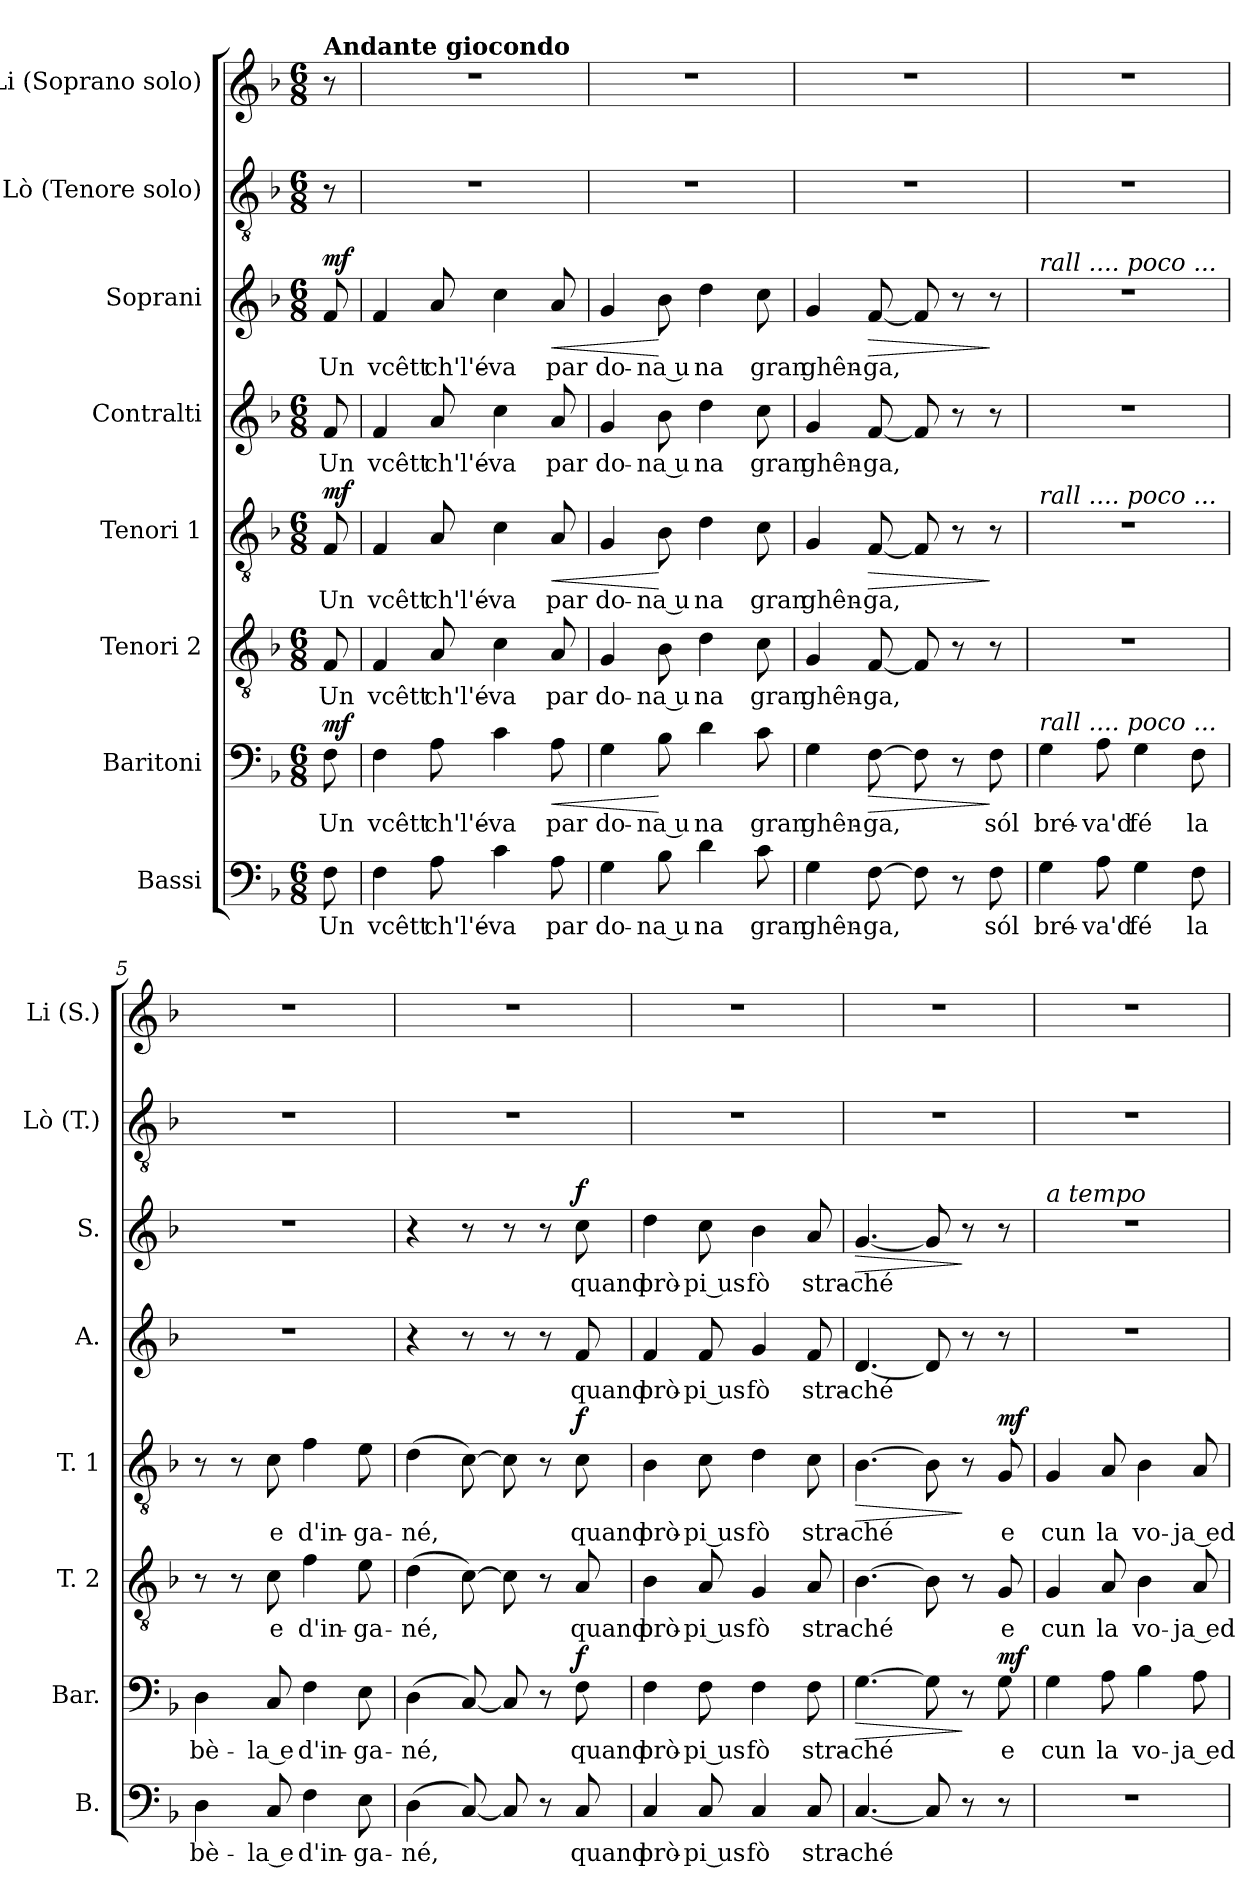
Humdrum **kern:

**kern	**text	**kern	**text	**dynam	**kern	**text	**kern	**text	**dynam	**kern	**text	**kern	**text	**dynam	**kern	**kern
*part8	*part8	*part7	*part7	*part7	*part6	*part6	*part5	*part5	*part5	*part4	*part4	*part3	*part3	*part3	*part2	*part1
*staff8	*staff8	*staff7	*staff7	*staff7	*staff6	*staff6	*staff5	*staff5	*staff5	*staff4	*staff4	*staff3	*staff3	*staff3	*staff2	*staff1
*I"Bassi	*	*I"Baritoni	*	*	*I"Tenori 2	*	*I"Tenori 1	*	*	*I"Contralti	*	*I"Soprani	*	*	*I"Lò (Tenore solo)	*I"Li (Soprano solo)
*I'B.	*	*I'Bar.	*	*	*I'T. 2	*	*I'T. 1	*	*	*I'A.	*	*I'S.	*	*	*I'Lò (T.)	*I'Li (S.)
*clefF4	*	*clefF4	*	*	*clefGv2	*	*clefGv2	*	*	*clefG2	*	*clefG2	*	*	*clefGv2	*clefG2
*k[b-]	*	*k[b-]	*	*	*k[b-]	*	*k[b-]	*	*	*k[b-]	*	*k[b-]	*	*	*k[b-]	*k[b-]
*M6/8	*	*M6/8	*	*	*M6/8	*	*M6/8	*	*	*M6/8	*	*M6/8	*	*	*M6/8	*M6/8
=	=	=	=	=	=	=	=	=	=	=	=	=	=	=	=	=
!	!	!	!	!	!	!	!	!	!	!	!	!	!	!	!	!LO:TX:a:B:t=Andante giocondo
!	!LO:LY:b	!	!LO:LY:b	!LO:DY:a	!	!LO:LY:b	!	!LO:LY:b	!LO:DY:a	!	!LO:LY:b	!	!LO:LY:b	!LO:DY:a	!	!
8F\	Un	8F\	Un	mf	8F/	Un	8F/	Un	mf	8f/	Un	8f/	Un	mf	8r	8r
=1	=1	=1	=1	=1	=1	=1	=1	=1	=1	=1	=1	=1	=1	=1	=1	=1
!	!LO:LY:b	!	!LO:LY:b	!	!	!LO:LY:b	!	!LO:LY:b	!	!	!LO:LY:b	!	!LO:LY:b	!	!	!
4F\	vcêtt	4F\	vcêtt	.	4F/	vcêtt	4F/	vcêtt	.	4f/	vcêtt	4f/	vcêtt	.	2.r	2.r
!	!LO:LY:b	!	!LO:LY:b	!	!	!LO:LY:b	!	!LO:LY:b	!	!	!LO:LY:b	!	!LO:LY:b	!	!	!
8A\	ch'l'é-	8A\	ch'l'é-	.	8A/	ch'l'é-	8A/	ch'l'é-	.	8a/	ch'l'é-	8a/	ch'l'é-	.	.	.
!	!LO:LY:b	!	!LO:LY:b	!	!	!LO:LY:b	!	!LO:LY:b	!	!	!LO:LY:b	!	!LO:LY:b	!	!	!
4c\	-va	4c\	-va	.	4c\	-va	4c\	-va	.	4cc\	-va	4cc\	-va	.	.	.
!	!LO:LY:b	!	!LO:LY:b	!LO:HP:b	!	!LO:LY:b	!	!LO:LY:b	!LO:HP:b	!	!LO:LY:b	!	!LO:LY:b	!LO:HP:b	!	!
8A\	par	8A\	par	<	8A/	par	8A/	par	<	8a/	par	8a/	par	<	.	.
=2	=2	=2	=2	=2	=2	=2	=2	=2	=2	=2	=2	=2	=2	=2	=2	=2
!	!LO:LY:b	!	!LO:LY:b	!	!	!LO:LY:b	!	!LO:LY:b	!	!	!LO:LY:b	!	!LO:LY:b	!	!	!
4G\	do-	4G\	do-	.	4G/	do-	4G/	do-	.	4g/	do-	4g/	do-	.	2.r	2.r
!	!LO:LY:b	!	!LO:LY:b	!	!	!LO:LY:b	!	!LO:LY:b	!	!	!LO:LY:b	!	!LO:LY:b	!	!	!
8B-\	na u	8B-\	na u	[	8B-\	na u	8B-\	na u	[	8b-\	na u	8b-\	na u	[	.	.
!	!LO:LY:b	!	!LO:LY:b	!	!	!LO:LY:b	!	!LO:LY:b	!	!	!LO:LY:b	!	!LO:LY:b	!	!	!
4d\	-na	4d\	-na	.	4d\	-na	4d\	-na	.	4dd\	-na	4dd\	-na	.	.	.
!	!LO:LY:b	!	!LO:LY:b	!	!	!LO:LY:b	!	!LO:LY:b	!	!	!LO:LY:b	!	!LO:LY:b	!	!	!
8c\	gran	8c\	gran	.	8c\	gran	8c\	gran	.	8cc\	gran	8cc\	gran	.	.	.
=3	=3	=3	=3	=3	=3	=3	=3	=3	=3	=3	=3	=3	=3	=3	=3	=3
!	!LO:LY:b	!	!LO:LY:b	!	!	!LO:LY:b	!	!LO:LY:b	!	!	!LO:LY:b	!	!LO:LY:b	!	!	!
4G\	ghên-	4G\	ghên-	.	4G/	ghên-	4G/	ghên-	.	4g/	ghên-	4g/	ghên-	.	2.r	2.r
!	!LO:LY:b	!	!LO:LY:b	!LO:HP:b	!	!LO:LY:b	!	!LO:LY:b	!LO:HP:b	!	!LO:LY:b	!	!LO:LY:b	!LO:HP:b	!	!
[8F\	-ga,	[8F\	-ga,	>	[8F/	-ga,	[8F/	-ga,	>	[8f/	-ga,	[8f/	-ga,	>	.	.
8F\]	.	8F\]	.	.	8F/]	.	8F/]	.	.	8f/]	.	8f/]	.	.	.	.
8r	.	8r	.	.	8r	.	8r	.	.	8r	.	8r	.	.	.	.
!	!LO:LY:b	!	!LO:LY:b	!	!	!	!	!	!	!	!	!	!	!	!	!
8F\	sól	8F\	sól	]	8r	.	8r	.	]	8r	.	8r	.	]	.	.
!!LO:PB:g=z
=4	=4	=4	=4	=4	=4	=4	=4	=4	=4	=4	=4	=4	=4	=4	=4	=4
!	!	!	!	!	!	!	!	!	!	!	!	!LO:TX:a:i:t=rall .... poco ...	!	!	!	!
!	!	!	!	!	!	!	!LO:TX:a:i:t=rall .... poco ...	!	!	!	!	!	!	!	!	!
!	!	!LO:TX:a:i:t=rall .... poco ...	!	!	!	!	!	!	!	!	!	!	!	!	!	!
!	!LO:LY:b	!	!LO:LY:b	!	!	!	!	!	!	!	!	!	!	!	!	!
4G\	bré-	4G\	bré-	.	2.r	.	2.r	.	.	2.r	.	2.r	.	.	2.r	2.r
!	!LO:LY:b	!	!LO:LY:b	!	!	!	!	!	!	!	!	!	!	!	!	!
8A\	-va'd	8A\	-va'd	.	.	.	.	.	.	.	.	.	.	.	.	.
!	!LO:LY:b	!	!LO:LY:b	!	!	!	!	!	!	!	!	!	!	!	!	!
4G\	fé	4G\	fé	.	.	.	.	.	.	.	.	.	.	.	.	.
!	!LO:LY:b	!	!LO:LY:b	!	!	!	!	!	!	!	!	!	!	!	!	!
8F\	la	8F\	la	.	.	.	.	.	.	.	.	.	.	.	.	.
=5	=5	=5	=5	=5	=5	=5	=5	=5	=5	=5	=5	=5	=5	=5	=5	=5
!	!LO:LY:b	!	!LO:LY:b	!	!	!	!	!	!	!	!	!	!	!	!	!
4D\	bè-	4D\	bè-	.	8r	.	8r	.	.	2.r	.	2.r	.	.	2.r	2.r
.	.	.	.	.	8r	.	8r	.	.	.	.	.	.	.	.	.
!	!LO:LY:b	!	!LO:LY:b	!	!	!LO:LY:b	!	!LO:LY:b	!	!	!	!	!	!	!	!
8C/	la e	8C/	la e	.	8c\	e	8c\	e	.	.	.	.	.	.	.	.
!	!LO:LY:b	!	!LO:LY:b	!	!	!LO:LY:b	!	!LO:LY:b	!	!	!	!	!	!	!	!
4F\	d'in-	4F\	d'in-	.	4f\	d'in-	4f\	d'in-	.	.	.	.	.	.	.	.
!	!LO:LY:b	!	!LO:LY:b	!	!	!LO:LY:b	!	!LO:LY:b	!	!	!	!	!	!	!	!
8E\	-ga-	8E\	-ga-	.	8e\	-ga-	8e\	-ga-	.	.	.	.	.	.	.	.
=6	=6	=6	=6	=6	=6	=6	=6	=6	=6	=6	=6	=6	=6	=6	=6	=6
!	!LO:LY:b	!	!LO:LY:b	!	!	!LO:LY:b	!	!LO:LY:b	!	!	!	!	!	!	!	!
(>4D\	-né,	(>4D\	-né,	.	(>4d\	-né,	(>4d\	-né,	.	4r	.	4r	.	.	2.r	2.r
[8C/)	.	[8C/)	.	.	[8c\)	.	[8c\)	.	.	8r	.	8r	.	.	.	.
8C/]	.	8C/]	.	.	8c\]	.	8c\]	.	.	8r	.	8r	.	.	.	.
8r	.	8r	.	.	8r	.	8r	.	.	8r	.	8r	.	.	.	.
!	!LO:LY:b	!	!LO:LY:b	!LO:DY:a	!	!LO:LY:b	!	!LO:LY:b	!LO:DY:a	!	!LO:LY:b	!	!LO:LY:b	!LO:DY:a	!	!
8C/	quand	8F\	quand	f	8A/	quand	8c\	quand	f	8f/	quand	8cc\	quand	f	.	.
=7	=7	=7	=7	=7	=7	=7	=7	=7	=7	=7	=7	=7	=7	=7	=7	=7
!	!LO:LY:b	!	!LO:LY:b	!	!	!LO:LY:b	!	!LO:LY:b	!	!	!LO:LY:b	!	!LO:LY:b	!	!	!
4C/	prò-	4F\	prò-	.	4B-\	prò-	4B-\	prò-	.	4f/	prò-	4dd\	prò-	.	2.r	2.r
!	!LO:LY:b	!	!LO:LY:b	!	!	!LO:LY:b	!	!LO:LY:b	!	!	!LO:LY:b	!	!LO:LY:b	!	!	!
8C/	pi us	8F\	pi us	.	8A/	pi us	8c\	pi us	.	8f/	pi us	8cc\	pi us	.	.	.
!	!LO:LY:b	!	!LO:LY:b	!	!	!LO:LY:b	!	!LO:LY:b	!	!	!LO:LY:b	!	!LO:LY:b	!	!	!
4C/	fò	4F\	fò	.	4G/	fò	4d\	fò	.	4g/	fò	4b-\	fò	.	.	.
!	!LO:LY:b	!	!LO:LY:b	!	!	!LO:LY:b	!	!LO:LY:b	!	!	!LO:LY:b	!	!LO:LY:b	!	!	!
8C/	stra-	8F\	stra-	.	8A/	stra-	8c\	stra-	.	8f/	stra-	8a/	stra-	.	.	.
!!LO:PB:g=z
=8	=8	=8	=8	=8	=8	=8	=8	=8	=8	=8	=8	=8	=8	=8	=8	=8
!	!LO:LY:b	!	!LO:LY:b	!LO:HP:b	!	!LO:LY:b	!	!LO:LY:b	!LO:HP:b	!	!LO:LY:b	!	!LO:LY:b	!LO:HP:b	!	!
[4.C/	-ché	[4.G\	-ché	>	[4.B-\	-ché	[4.B-\	-ché	>	[4.d/	-ché	[4.g/	-ché	>	2.r	2.r
8C/]	.	8G\]	.	.	8B-\]	.	8B-\]	.	.	8d/]	.	8g/]	.	.	.	.
8r	.	8r	.	]	8r	.	8r	.	]	8r	.	8r	.	]	.	.
!	!	!	!LO:LY:b	!LO:DY:a	!	!LO:LY:b	!	!LO:LY:b	!LO:DY:a	!	!	!	!	!	!	!
8r	.	8G\	e	mf	8G/	e	8G/	e	mf	8r	.	8r	.	.	.	.
=9	=9	=9	=9	=9	=9	=9	=9	=9	=9	=9	=9	=9	=9	=9	=9	=9
!	!	!	!	!	!	!	!	!	!	!	!	!LO:TX:a:i:t=a tempo	!	!	!	!
!	!	!	!LO:LY:b	!	!	!LO:LY:b	!	!LO:LY:b	!	!	!	!	!	!	!	!
2.r	.	4G\	cun	.	4G/	cun	4G/	cun	.	2.r	.	2.r	.	.	2.r	2.r
!	!	!	!LO:LY:b	!	!	!LO:LY:b	!	!LO:LY:b	!	!	!	!	!	!	!	!
.	.	8A\	la	.	8A/	la	8A/	la	.	.	.	.	.	.	.	.
!	!	!	!LO:LY:b	!	!	!LO:LY:b	!	!LO:LY:b	!	!	!	!	!	!	!	!
.	.	4B-\	vo-	.	4B-\	vo-	4B-\	vo-	.	.	.	.	.	.	.	.
!	!	!	!LO:LY:b	!	!	!LO:LY:b	!	!LO:LY:b	!	!	!	!	!	!	!	!
.	.	8A\	ja ed	.	8A/	ja ed	8A/	ja ed	.	.	.	.	.	.	.	.
=	=	=	=	=	=	=	=	=	=	=	=	=	=	=	=	=
*-	*-	*-	*-	*-	*-	*-	*-	*-	*-	*-	*-	*-	*-	*-	*-	*-
